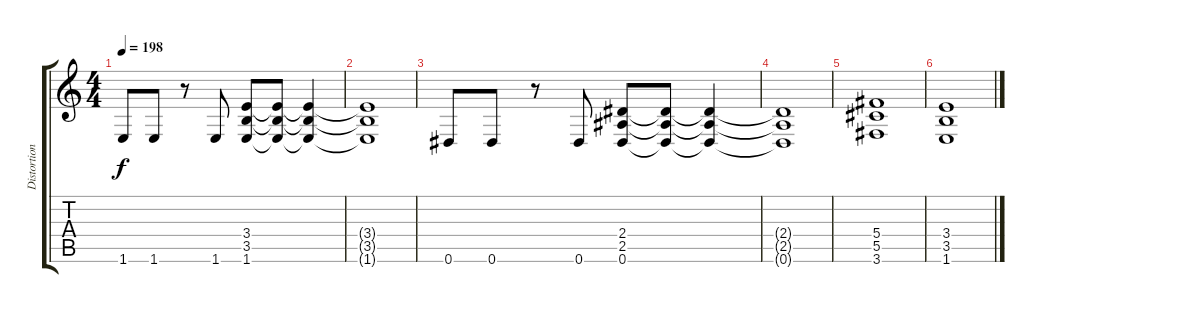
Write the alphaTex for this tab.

\track ("Distortion Guitar II" "Distortion") {instrument distortionguitar}
\staff {score tabs}
\tuning (Eb4 Bb3 Gb3 Db3 Ab2 Eb2) {hide}
\ts (4 4)
\tempo 198
\clef g2
\ks c
1.6.8{dy f} 1.6.8 r.8 1.6.8 (3.4 3.5 1.6).8 (3.4{t} 3.5{t} 1.6{t}).8 (3.4{t} 3.5{t} 1.6{t}).4 |
(3.4{t} 3.5{t} 1.6{t}).1 |
0.6.8{volume 4} 0.6.8 r.8 0.6.8 (2.4 2.5 0.6).8 (2.4{t} 2.5{t} 0.6{t}).8 (2.4{t} 2.5{t} 0.6{t}).4 |
(2.4{t} 2.5{t} 0.6{t}).1 |
(5.4 5.5 3.6).1{volume 0} |
(3.4 3.5 1.6).1
